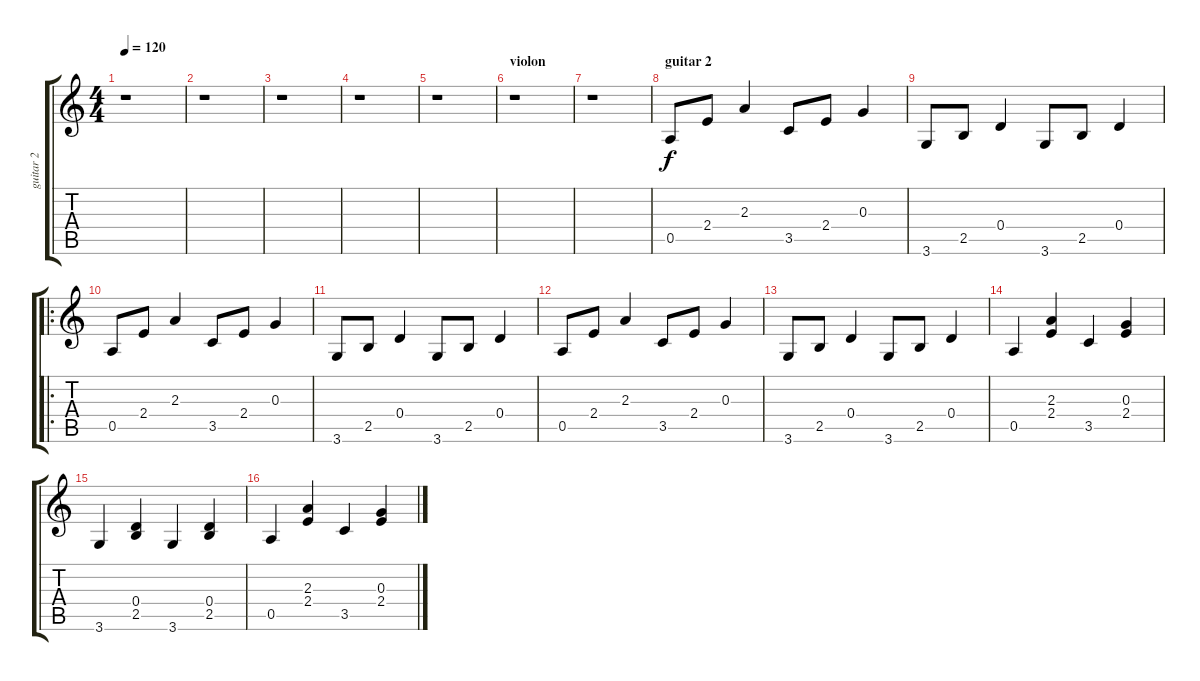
\track ("guitar 2" "guitar 2") {instrument electricguitarmuted}
\staff {score tabs}
\tuning (E4 B3 G3 D3 A2 E2) {hide}
\ts (4 4)
\tempo 120
\clef g2
\ks c
r.1{dy f instrument electricguitarmuted} |
r.1 |
r.1 |
r.1 |
r.1 |
\section ("" "violon")
r.1 |
r.1 |
\section ("" "guitar 2")
0.5.8 2.4.8 2.3.4 3.5.8 2.4.8 0.3.4 |
3.6.8 2.5.8 0.4.4 3.6.8 2.5.8 0.4.4 |
\ro
0.5.8 2.4.8 2.3.4 3.5.8 2.4.8 0.3.4 |
3.6.8 2.5.8 0.4.4 3.6.8 2.5.8 0.4.4 |
0.5.8 2.4.8 2.3.4 3.5.8 2.4.8 0.3.4 |
3.6.8 2.5.8 0.4.4 3.6.8 2.5.8 0.4.4 |
0.5.4 (2.3 2.4).4 3.5.4 (0.3 2.4).4 |
3.6.4 (0.4 2.5).4 3.6.4 (0.4 2.5).4 |
0.5.4 (2.3 2.4).4 3.5.4 (0.3 2.4).4
